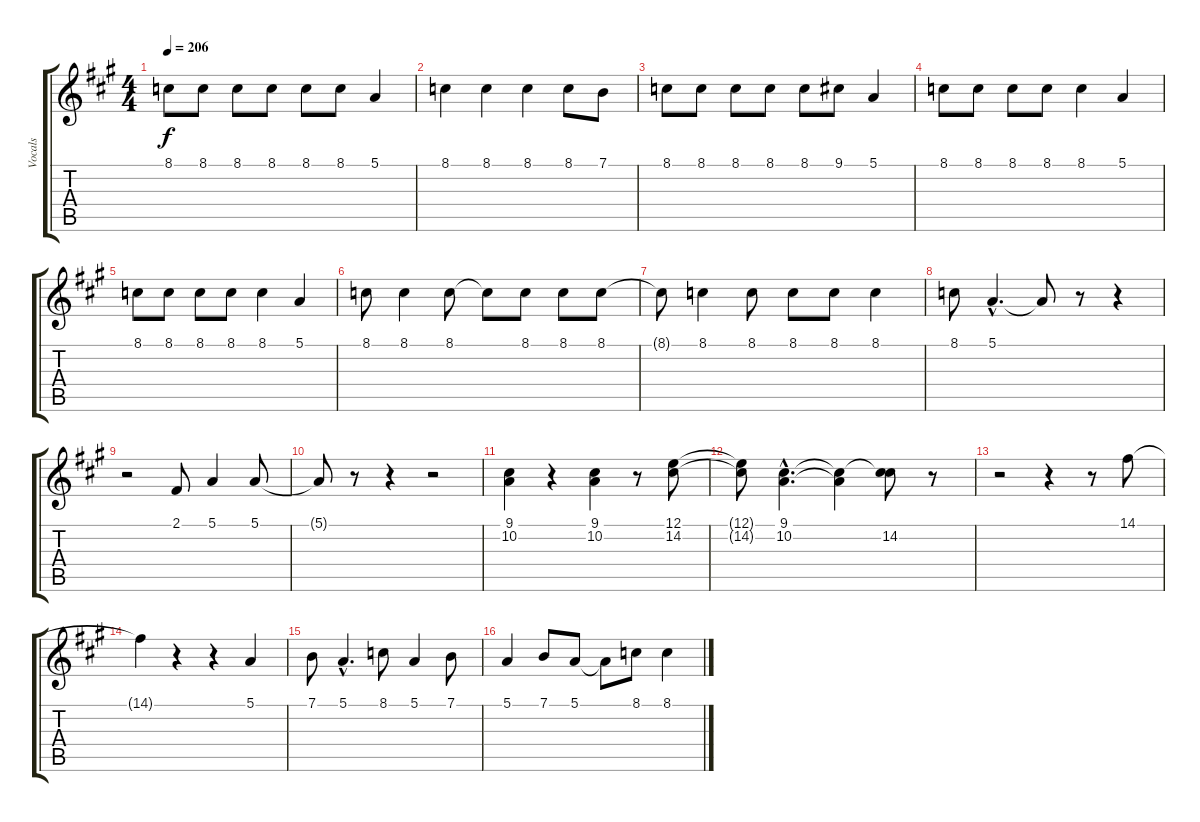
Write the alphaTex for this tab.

\track ("Vocals" "Vocals") {instrument lead6voice}
\staff {score tabs}
\tuning (E4 B3 G3 D3 A2 E2) {hide}
\ts (4 4)
\tempo 206
\clef g2
\ks a
8.1.8{dy f} 8.1.8 8.1.8 8.1.8 8.1.8 8.1.8 5.1.4 |
8.1.4 8.1.4 8.1.4 8.1.8 7.1.8 |
8.1.8 8.1.8 8.1.8 8.1.8 8.1.8 9.1.8 5.1.4 |
8.1.8 8.1.8 8.1.8 8.1.8 8.1.4 5.1.4 |
8.1.8 8.1.8 8.1.8 8.1.8 8.1.4 5.1.4 |
8.1.8 8.1.4 8.1.8 8.1{t}.8 8.1.8 8.1.8 8.1.8 |
8.1{t}.8 8.1.4 8.1.8 8.1.8 8.1.8 8.1.4 |
8.1.8 5.1{hac}.4{d} 5.1{t}.8 r.8 r.4 |
r.2 2.1.8 5.1.4 5.1.8 |
5.1{t}.8 r.8 r.4 r.2 |
(9.1 10.2).4 r.4 (9.1 10.2).4 r.8 (12.1 14.2).8 |
(12.1{t} 14.2{t}).8 (9.1{hac} 10.2{hac}).4{d} (9.1{t} 10.2{t}).4 (9.1{t} 14.2).8 r.8 |
r.2 r.4 r.8 14.1.8 |
14.1{t}.4 r.4 r.4 5.1.4 |
7.1.8 5.1{hac}.4{d} 8.1.8 5.1.4 7.1.8 |
5.1.4 7.1.8 5.1.8 5.1{t}.8 8.1.8 8.1.4
